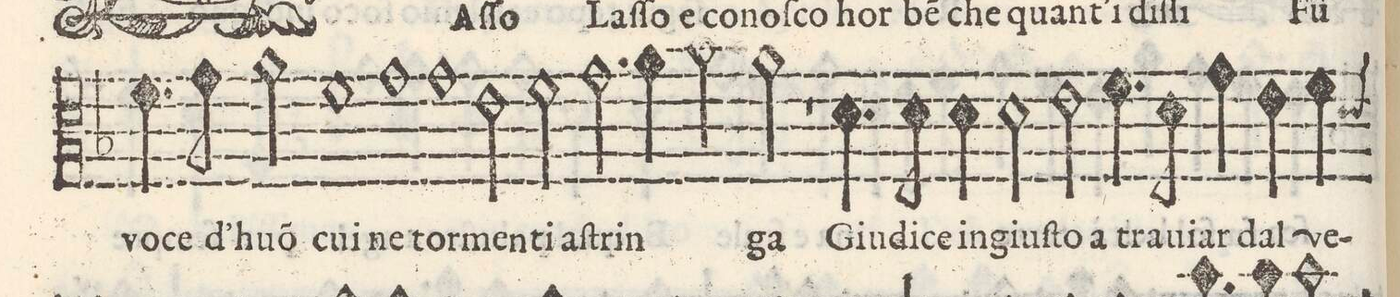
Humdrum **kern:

**kern	**text
*I"ALTO	*
*clefC3	*
*k[b-]	*
*met(C)	*
*M2/1	*
4.f\	vo-
8g\	-ce
2a\	d'huo(m)
1f	cui
=7-	=7-
1g	ne
1g	tor-
=8-	=8-
2e\	-men-
2f\	ti aſ-
2.g\	-trin-
4a\	.
=9-	=9-
2b-\	.
2a\	-ga
1r	.
=10-	=10-
4.d\	Giu-
8d\	-di-
4d\	ce in-
2d\	-giu-
2e\	ſto a
4.f\	tra-
=11-	=11-
8d\	-ui-
4g\	-ar
4e\	del-
4f\	-ve-
*-	*-
